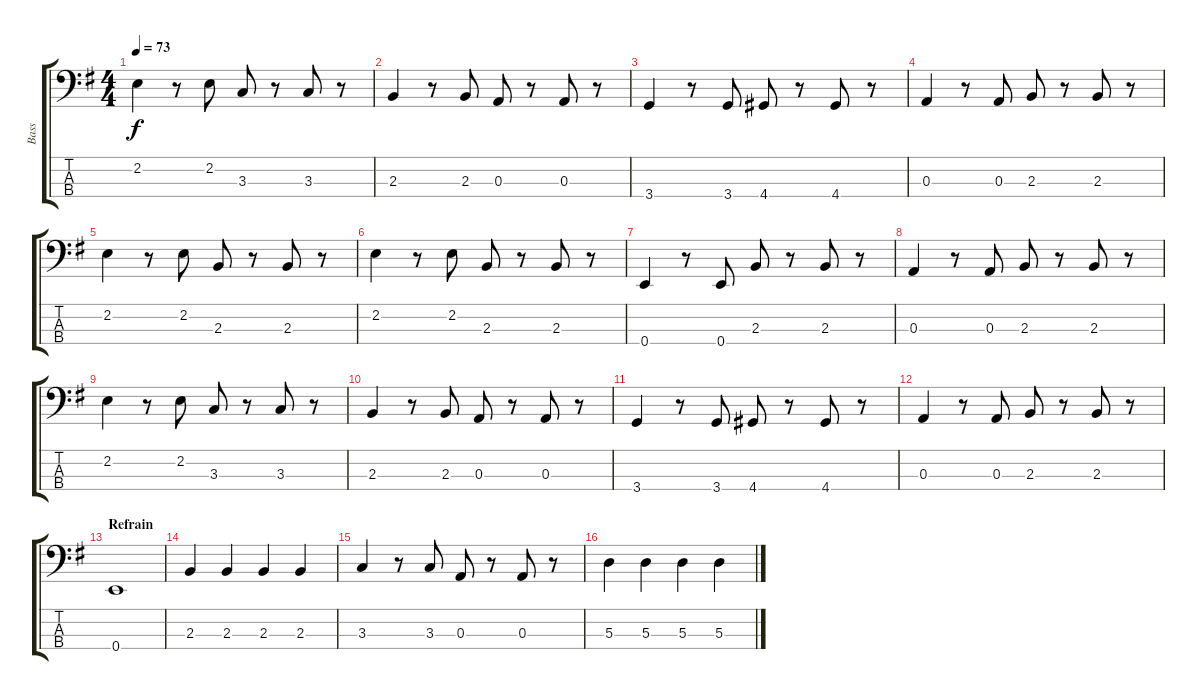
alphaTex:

\track ("Bass" "Bass") {instrument electricbasspick}
\staff {score tabs}
\tuning (G2 D2 A1 E1) {hide}
\ts (4 4)
\tempo 73
\clef f4
\ks g
2.2.4{dy f} r.8 2.2.8 3.3.8 r.8 3.3.8 r.8 |
2.3.4 r.8 2.3.8 0.3.8 r.8 0.3.8 r.8 |
3.4.4 r.8 3.4.8 4.4.8 r.8 4.4.8 r.8 |
0.3.4 r.8 0.3.8 2.3.8 r.8 2.3.8 r.8 |
2.2.4 r.8 2.2.8 2.3.8 r.8 2.3.8 r.8 |
2.2.4 r.8 2.2.8 2.3.8 r.8 2.3.8 r.8 |
0.4.4 r.8 0.4.8 2.3.8 r.8 2.3.8 r.8 |
0.3.4 r.8 0.3.8 2.3.8 r.8 2.3.8 r.8 |
2.2.4 r.8 2.2.8 3.3.8 r.8 3.3.8 r.8 |
2.3.4 r.8 2.3.8 0.3.8 r.8 0.3.8 r.8 |
3.4.4 r.8 3.4.8 4.4.8 r.8 4.4.8 r.8 |
0.3.4 r.8 0.3.8 2.3.8 r.8 2.3.8 r.8 |
\section ("" "Refrain")
0.4.1 |
2.3.4 2.3.4 2.3.4 2.3.4 |
3.3.4 r.8 3.3.8 0.3.8 r.8 0.3.8 r.8 |
5.3.4 5.3.4 5.3.4 5.3.4
